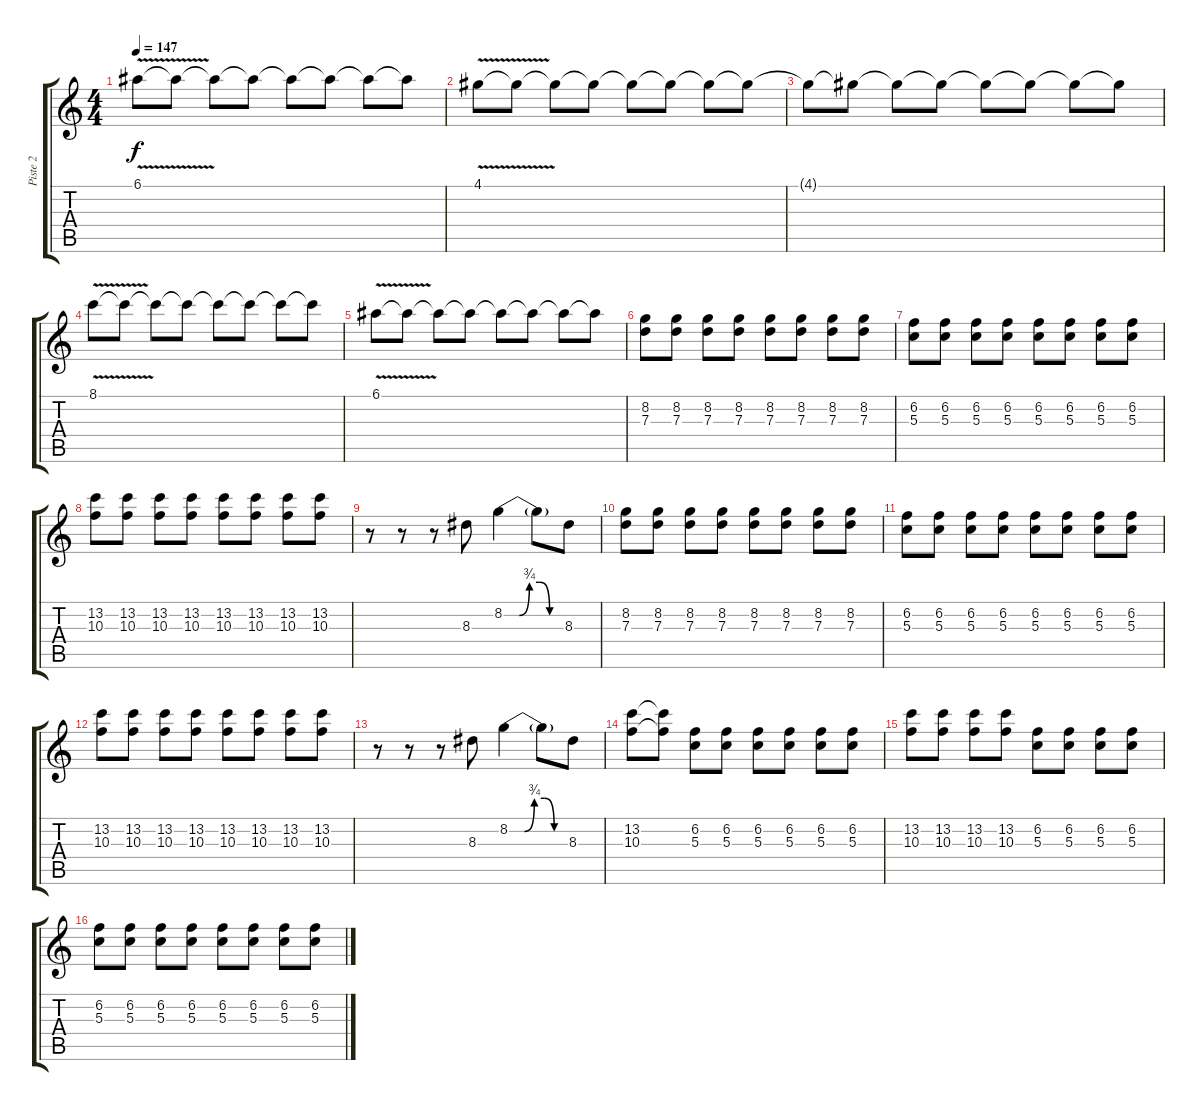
\track ("Piste 2" "Piste 2") {instrument distortionguitar}
\staff {score tabs}
\tuning (E4 B3 G3 D3 A2 D2) {hide}
\ts (4 4)
\tempo 147
\clef g2
\ks c
6.1{v}.8{dy f} 6.1{t}.8 6.1{t}.8 6.1{t}.8 6.1{t}.8 6.1{t}.8 6.1{t}.8 6.1{t}.8 |
4.1{v}.8 4.1{t}.8 4.1{t}.8 4.1{t}.8 4.1{t}.8 4.1{t}.8 4.1{t}.8 4.1{t}.8 |
4.1{t}.8 4.1{t}.8 4.1{t}.8 4.1{t}.8 4.1{t}.8 4.1{t}.8 4.1{t}.8 4.1{t}.8 |
8.1{v}.8 8.1{t}.8 8.1{t}.8 8.1{t}.8 8.1{t}.8 8.1{t}.8 8.1{t}.8 8.1{t}.8 |
6.1{v}.8 6.1{t}.8 6.1{t}.8 6.1{t}.8 6.1{t}.8 6.1{t}.8 6.1{t}.8 6.1{t}.8{volume 16} |
(8.2 7.3).8 (8.2 7.3).8 (8.2 7.3).8 (8.2 7.3).8 (8.2 7.3).8 (8.2 7.3).8 (8.2 7.3).8 (8.2 7.3).8 |
(6.2 5.3).8 (6.2 5.3).8 (6.2 5.3).8 (6.2 5.3).8 (6.2 5.3).8 (6.2 5.3).8 (6.2 5.3).8 (6.2 5.3).8 |
(13.2 10.3).8 (13.2 10.3).8 (13.2 10.3).8 (13.2 10.3).8 (13.2 10.3).8 (13.2 10.3).8 (13.2 10.3).8 (13.2 10.3).8 |
r.8 r.8 r.8 8.3.8 8.2{be (custom 0 0 15 0 25 3 35 3 45 0 60 0)}.4 8.2{t}.8 8.3.8 |
(8.2 7.3).8 (8.2 7.3).8 (8.2 7.3).8 (8.2 7.3).8 (8.2 7.3).8 (8.2 7.3).8 (8.2 7.3).8 (8.2 7.3).8 |
(6.2 5.3).8 (6.2 5.3).8 (6.2 5.3).8 (6.2 5.3).8 (6.2 5.3).8 (6.2 5.3).8 (6.2 5.3).8 (6.2 5.3).8 |
(13.2 10.3).8 (13.2 10.3).8 (13.2 10.3).8 (13.2 10.3).8 (13.2 10.3).8 (13.2 10.3).8 (13.2 10.3).8 (13.2 10.3).8 |
r.8 r.8 r.8 8.3.8 8.2{be (custom 0 0 15 0 25 3 35 3 45 0 60 0)}.4 8.2{t}.8 8.3.8 |
(13.2 10.3).8 (13.2{t} 10.3{t}).8 (6.2 5.3).8 (6.2 5.3).8 (6.2 5.3).8 (6.2 5.3).8 (6.2 5.3).8 (6.2 5.3).8 |
(13.2 10.3).8 (13.2 10.3).8 (13.2 10.3).8 (13.2 10.3).8 (6.2 5.3).8 (6.2 5.3).8 (6.2 5.3).8 (6.2 5.3).8 |
(6.2 5.3).8 (6.2 5.3).8 (6.2 5.3).8 (6.2 5.3).8 (6.2 5.3).8 (6.2 5.3).8 (6.2 5.3).8 (6.2 5.3).8
